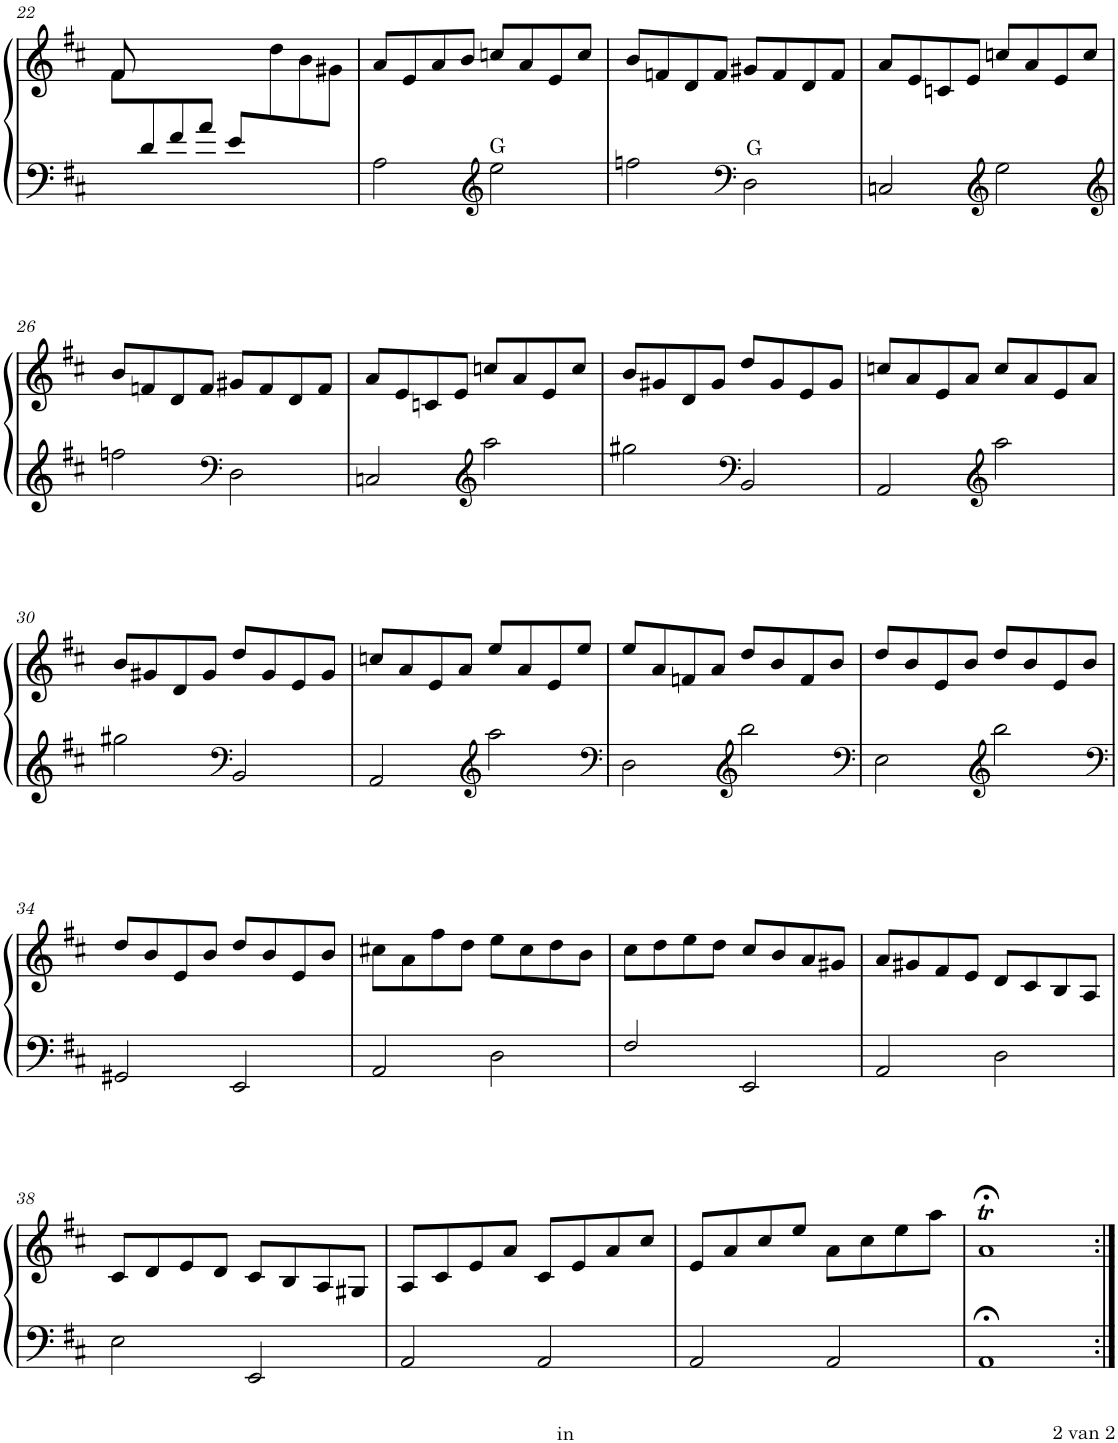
**kern	**kern
*part1	*part1
*staff2	*staff1
*I"Piano	*
*I'Pno.	*
!!LO:PB:g=z
*clefF4	*clefG2
*k[f#c#]	*k[f#c#]
*M2/2	*M2/2
*met(c|)	*met(c|)
=22	=22
*^	*^
*	*^	*	*^
8ryy	4ryy	2ryy	8f#\L	8f#/	8ryy
*	*	*	*	*v	*v
8d/	.	.	4.ryy	2..ryy
8f#/	4ryy	.	.	.
8a/J	.	.	.	.
2ryy	8ryy	8e/L	2ryy	.
*	*	*	*	*^
.	8ryy	4.ryy	.	.	8dd\
.	8ryy	.	.	.	8b\
.	8ryy	.	.	.	8g#X\J
*v	*v	*v	*	*	*
*	*v	*v	*v
=23	=23
2A\	8a/L
.	8e/
.	8a/
.	8b/J
*clefG2	*
!LO:TX:a:t=G	!
2ee\	8ccn/L
.	8a/
.	8e/
.	8cc/J
=24	=24
2ffn\	8b/L
.	8fn/
.	8d/
.	8f/J
*clefF4	*
!LO:TX:a:t=G	!
2D\	8g#X/L
.	8f/
.	8d/
.	8f/J
=25	=25
2Cn/	8a/L
.	8e/
.	8cn/
.	8e/J
*clefG2	*
2ee\	8ccn/L
.	8a/
.	8e/
.	8cc/J
!!LO:LB:g=z
=26	=26
*clefG2	*
2ffn\	8b/L
.	8fn/
.	8d/
.	8f/J
*clefF4	*
2D\	8g#X/L
.	8f/
.	8d/
.	8f/J
=27	=27
2Cn/	8a/L
.	8e/
.	8cn/
.	8e/J
*clefG2	*
2aa\	8ccn/L
.	8a/
.	8e/
.	8cc/J
=28	=28
2gg#X\	8b/L
.	8g#X/
.	8d/
.	8g#/J
*clefF4	*
2BB/	8dd/L
.	8g#/
.	8e/
.	8g#/J
=29	=29
2AA/	8ccn/L
.	8a/
.	8e/
.	8a/J
*clefG2	*
2aa\	8cc/L
.	8a/
.	8e/
.	8a/J
!!LO:LB:g=z
=30	=30
2gg#X\	8b/L
.	8g#X/
.	8d/
.	8g#/J
*clefF4	*
2BB/	8dd/L
.	8g#/
.	8e/
.	8g#/J
=31	=31
2AA/	8ccn/L
.	8a/
.	8e/
.	8a/J
*clefG2	*
2aa\	8ee/L
.	8a/
.	8e/
.	8ee/J
=32	=32
*clefF4	*
*^	*
2D\	2ryy	8ee/L
.	.	8a/
.	.	8fn/
.	.	8a/J
*clefG2	*	*
2ryy	2bb\	8dd/L
.	.	8b/
.	.	8f/
.	.	8b/J
=33	=33	=33
*clefF4	*	*
2E\	2ryy	8dd/L
.	.	8b/
.	.	8e/
.	.	8b/J
*clefG2	*	*
2ryy	2bb\	8dd/L
.	.	8b/
.	.	8e/
.	.	8b/J
*v	*v	*
!!LO:LB:g=z
=34	=34
*clefF4	*
2GG#X/	8dd/L
.	8b/
.	8e/
.	8b/J
2EE/	8dd/L
.	8b/
.	8e/
.	8b/J
=35	=35
2AA/	8cc#X\L
.	8a\
.	8ff#\
.	8dd\J
2D\	8ee\L
.	8cc#\
.	8dd\
.	8b\J
=36	=36
2F#/	8cc#\L
.	8dd\
.	8ee\
.	8dd\J
2EE/	8cc#/L
.	8b/
.	8a/
.	8g#X/J
=37	=37
2AA/	8a/L
.	8g#X/
.	8f#/
.	8e/J
2D\	8d/L
.	8c#/
.	8B/
.	8A/J
!!LO:LB:g=z
=38	=38
2E\	8c#/L
.	8d/
.	8e/
.	8d/J
2EE/	8c#/L
.	8B/
.	8A/
.	8G#X/J
=39	=39
2AA/	8A/L
.	8c#/
.	8e/
.	8a/J
2AA/	8c#/L
.	8e/
.	8a/
.	8cc#/J
=40	=40
2AA/	8e/L
.	8a/
.	8cc#/
.	8ee/J
2AA/	8a\L
.	8cc#\
.	8ee\
.	8aa\J
=41	=41
1AA;<	1a;<T
=:|!	=:|!
*-	*-
